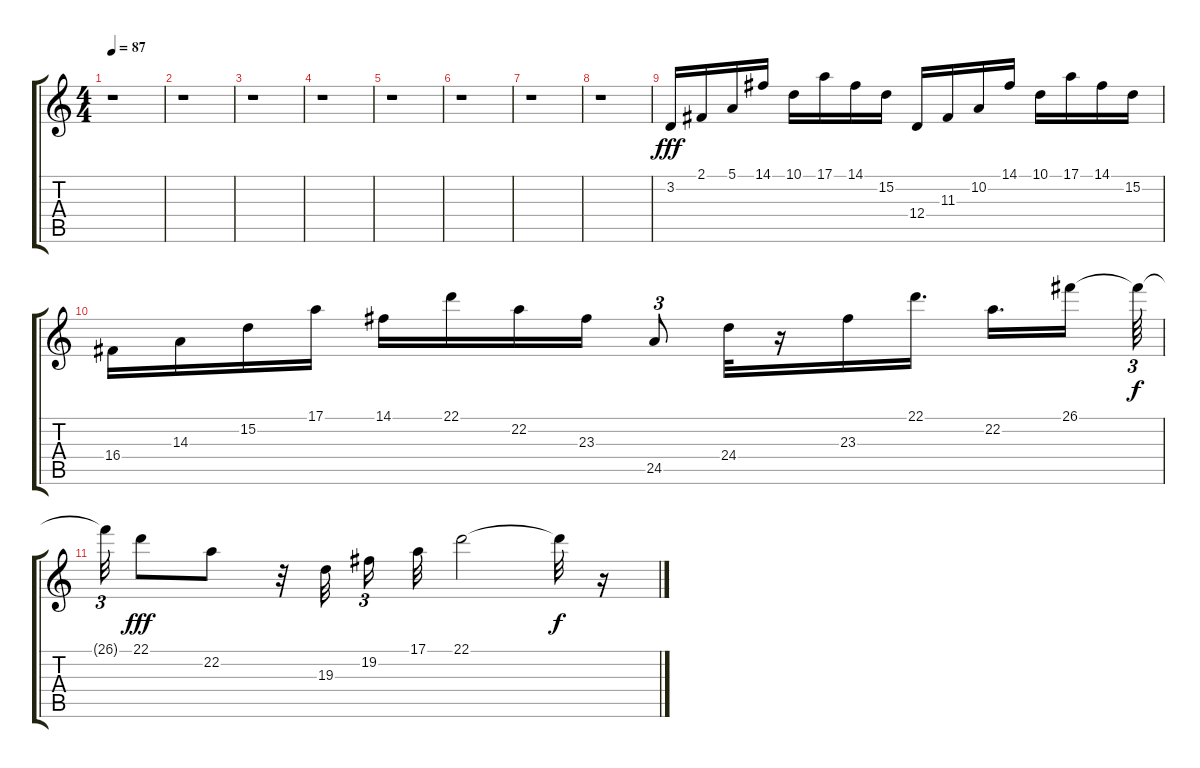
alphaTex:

\track "" {instrument brightacousticpiano}
\staff {score tabs}
\tuning (E4 B3 G3 D3 A2 E2) {hide}
\ts (4 4)
\tempo 87
\clef g2
\ks c
r.1{dy fff} |
r.1 |
r.1 |
r.1 |
r.1 |
r.1 |
r.1 |
r.1 |
3.2.16 2.1.16 5.1.16 14.1.16 10.1.16 17.1.16 14.1.16 15.2.16 12.4.16 11.3.16 10.2.16 14.1.16 10.1.16 17.1.16 14.1.16 15.2.16 |
16.4.16 14.3.16 15.2.16 17.1.16 14.1.16 22.1.16 22.2.16 23.3.16 24.5.8{tu (3 2)} 24.4.32 r.16 23.3.16 22.1.16{d} 22.2.16{d} 26.1.16{beam splitsecondary} 26.1{t}.64{tu (3 2) dy f} |
26.1{t}.32{tu (3 2)} 22.1.8{dy fff} 22.2.8 r.32 19.3.32{beam splitsecondary} 19.2.16{tu (3 2)} 17.1.32 22.1.2 22.1{t}.32{dy f} r.16
